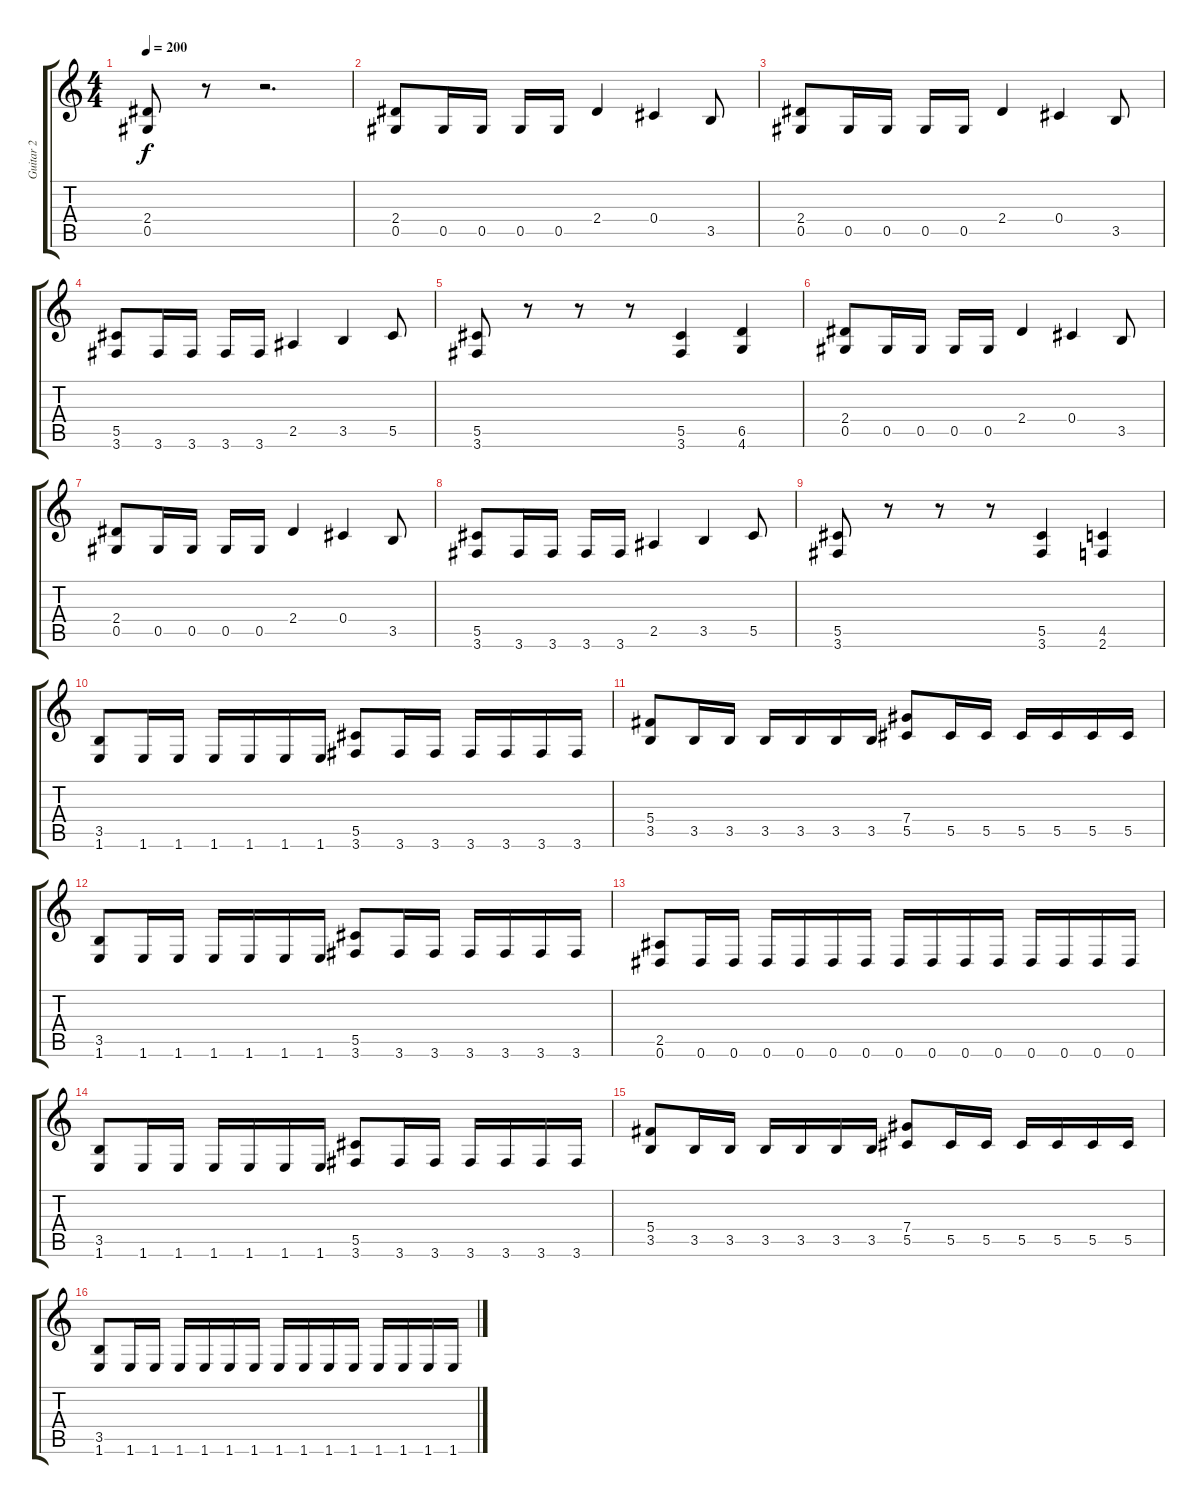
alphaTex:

\track ("Guitar 2" "Guitar 2") {instrument distortionguitar}
\staff {score tabs}
\tuning (Eb4 Bb3 Gb3 Db3 Ab2 Eb2) {hide}
\ts (4 4)
\tempo 200
\clef g2
\ks c
(2.4 0.5).8{dy f} r.8 r.2{d} |
(2.4 0.5).8 0.5.16 0.5.16 0.5.16 0.5.16 2.4.4 0.4.4 3.5.8 |
(2.4 0.5).8 0.5.16 0.5.16 0.5.16 0.5.16 2.4.4 0.4.4 3.5.8 |
(5.5 3.6).8 3.6.16 3.6.16 3.6.16 3.6.16 2.5.4 3.5.4 5.5.8 |
(5.5 3.6).8 r.8 r.8 r.8 (5.5 3.6).4 (6.5 4.6).4 |
(2.4 0.5).8 0.5.16 0.5.16 0.5.16 0.5.16 2.4.4 0.4.4 3.5.8 |
(2.4 0.5).8 0.5.16 0.5.16 0.5.16 0.5.16 2.4.4 0.4.4 3.5.8 |
(5.5 3.6).8 3.6.16 3.6.16 3.6.16 3.6.16 2.5.4 3.5.4 5.5.8 |
(5.5 3.6).8 r.8 r.8 r.8 (5.5 3.6).4 (4.5 2.6).4 |
(3.5 1.6).8 1.6.16 1.6.16 1.6.16 1.6.16 1.6.16 1.6.16 (5.5 3.6).8 3.6.16 3.6.16 3.6.16 3.6.16 3.6.16 3.6.16 |
(5.4 3.5).8 3.5.16 3.5.16 3.5.16 3.5.16 3.5.16 3.5.16 (7.4 5.5).8 5.5.16 5.5.16 5.5.16 5.5.16 5.5.16 5.5.16 |
(3.5 1.6).8 1.6.16 1.6.16 1.6.16 1.6.16 1.6.16 1.6.16 (5.5 3.6).8 3.6.16 3.6.16 3.6.16 3.6.16 3.6.16 3.6.16 |
(2.5 0.6).8 0.6.16 0.6.16 0.6.16 0.6.16 0.6.16 0.6.16 0.6.16 0.6.16 0.6.16 0.6.16 0.6.16 0.6.16 0.6.16 0.6.16 |
(3.5 1.6).8 1.6.16 1.6.16 1.6.16 1.6.16 1.6.16 1.6.16 (5.5 3.6).8 3.6.16 3.6.16 3.6.16 3.6.16 3.6.16 3.6.16 |
(5.4 3.5).8 3.5.16 3.5.16 3.5.16 3.5.16 3.5.16 3.5.16 (7.4 5.5).8 5.5.16 5.5.16 5.5.16 5.5.16 5.5.16 5.5.16 |
(3.5 1.6).8 1.6.16 1.6.16 1.6.16 1.6.16 1.6.16 1.6.16 1.6.16 1.6.16 1.6.16 1.6.16 1.6.16 1.6.16 1.6.16 1.6.16
